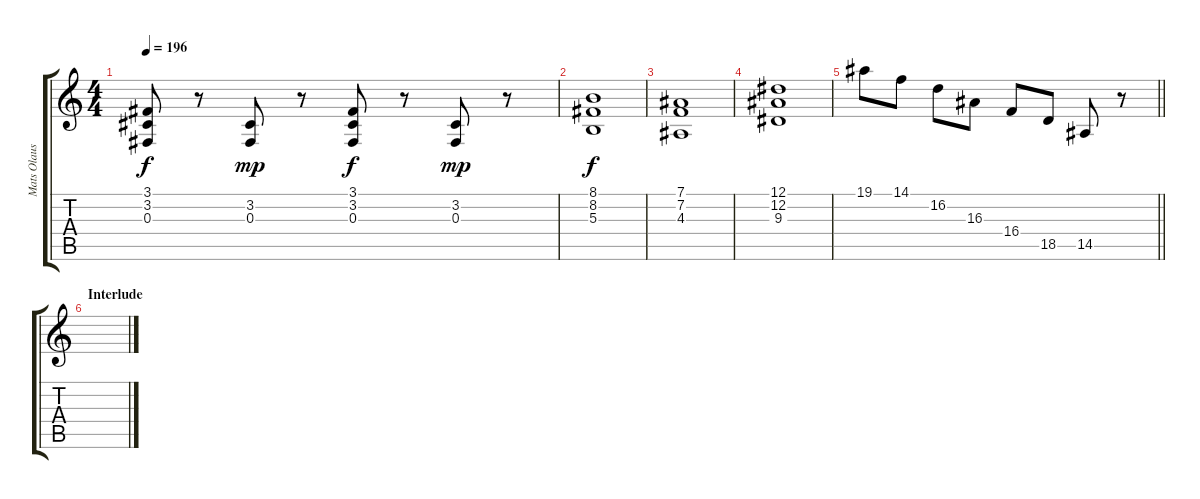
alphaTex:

\track ("Mats Olausson" "Mats Olaus") {instrument stringensemble1}
\staff {score tabs}
\tuning (Eb4 Bb3 Gb3 Db3 Ab2 Eb2) {hide}
\ts (4 4)
\tempo 196
\clef g2
\ks c
(3.1 3.2 0.3).8{dy f} r.8 (3.2 0.3).8{dy mp} r.8 (3.1 3.2 0.3).8{dy f} r.8 (3.2 0.3).8{dy mp} r.8 |
(8.1 8.2 5.3).1{dy f} |
(7.1 7.2 4.3).1 |
(12.1 12.2 9.3).1 |
\barLineRight lightlight
19.1.8 14.1.8 16.2.8 16.3.8 16.4.8 18.5.8 14.5.8 r.8 |
\section ("" "Interlude")
